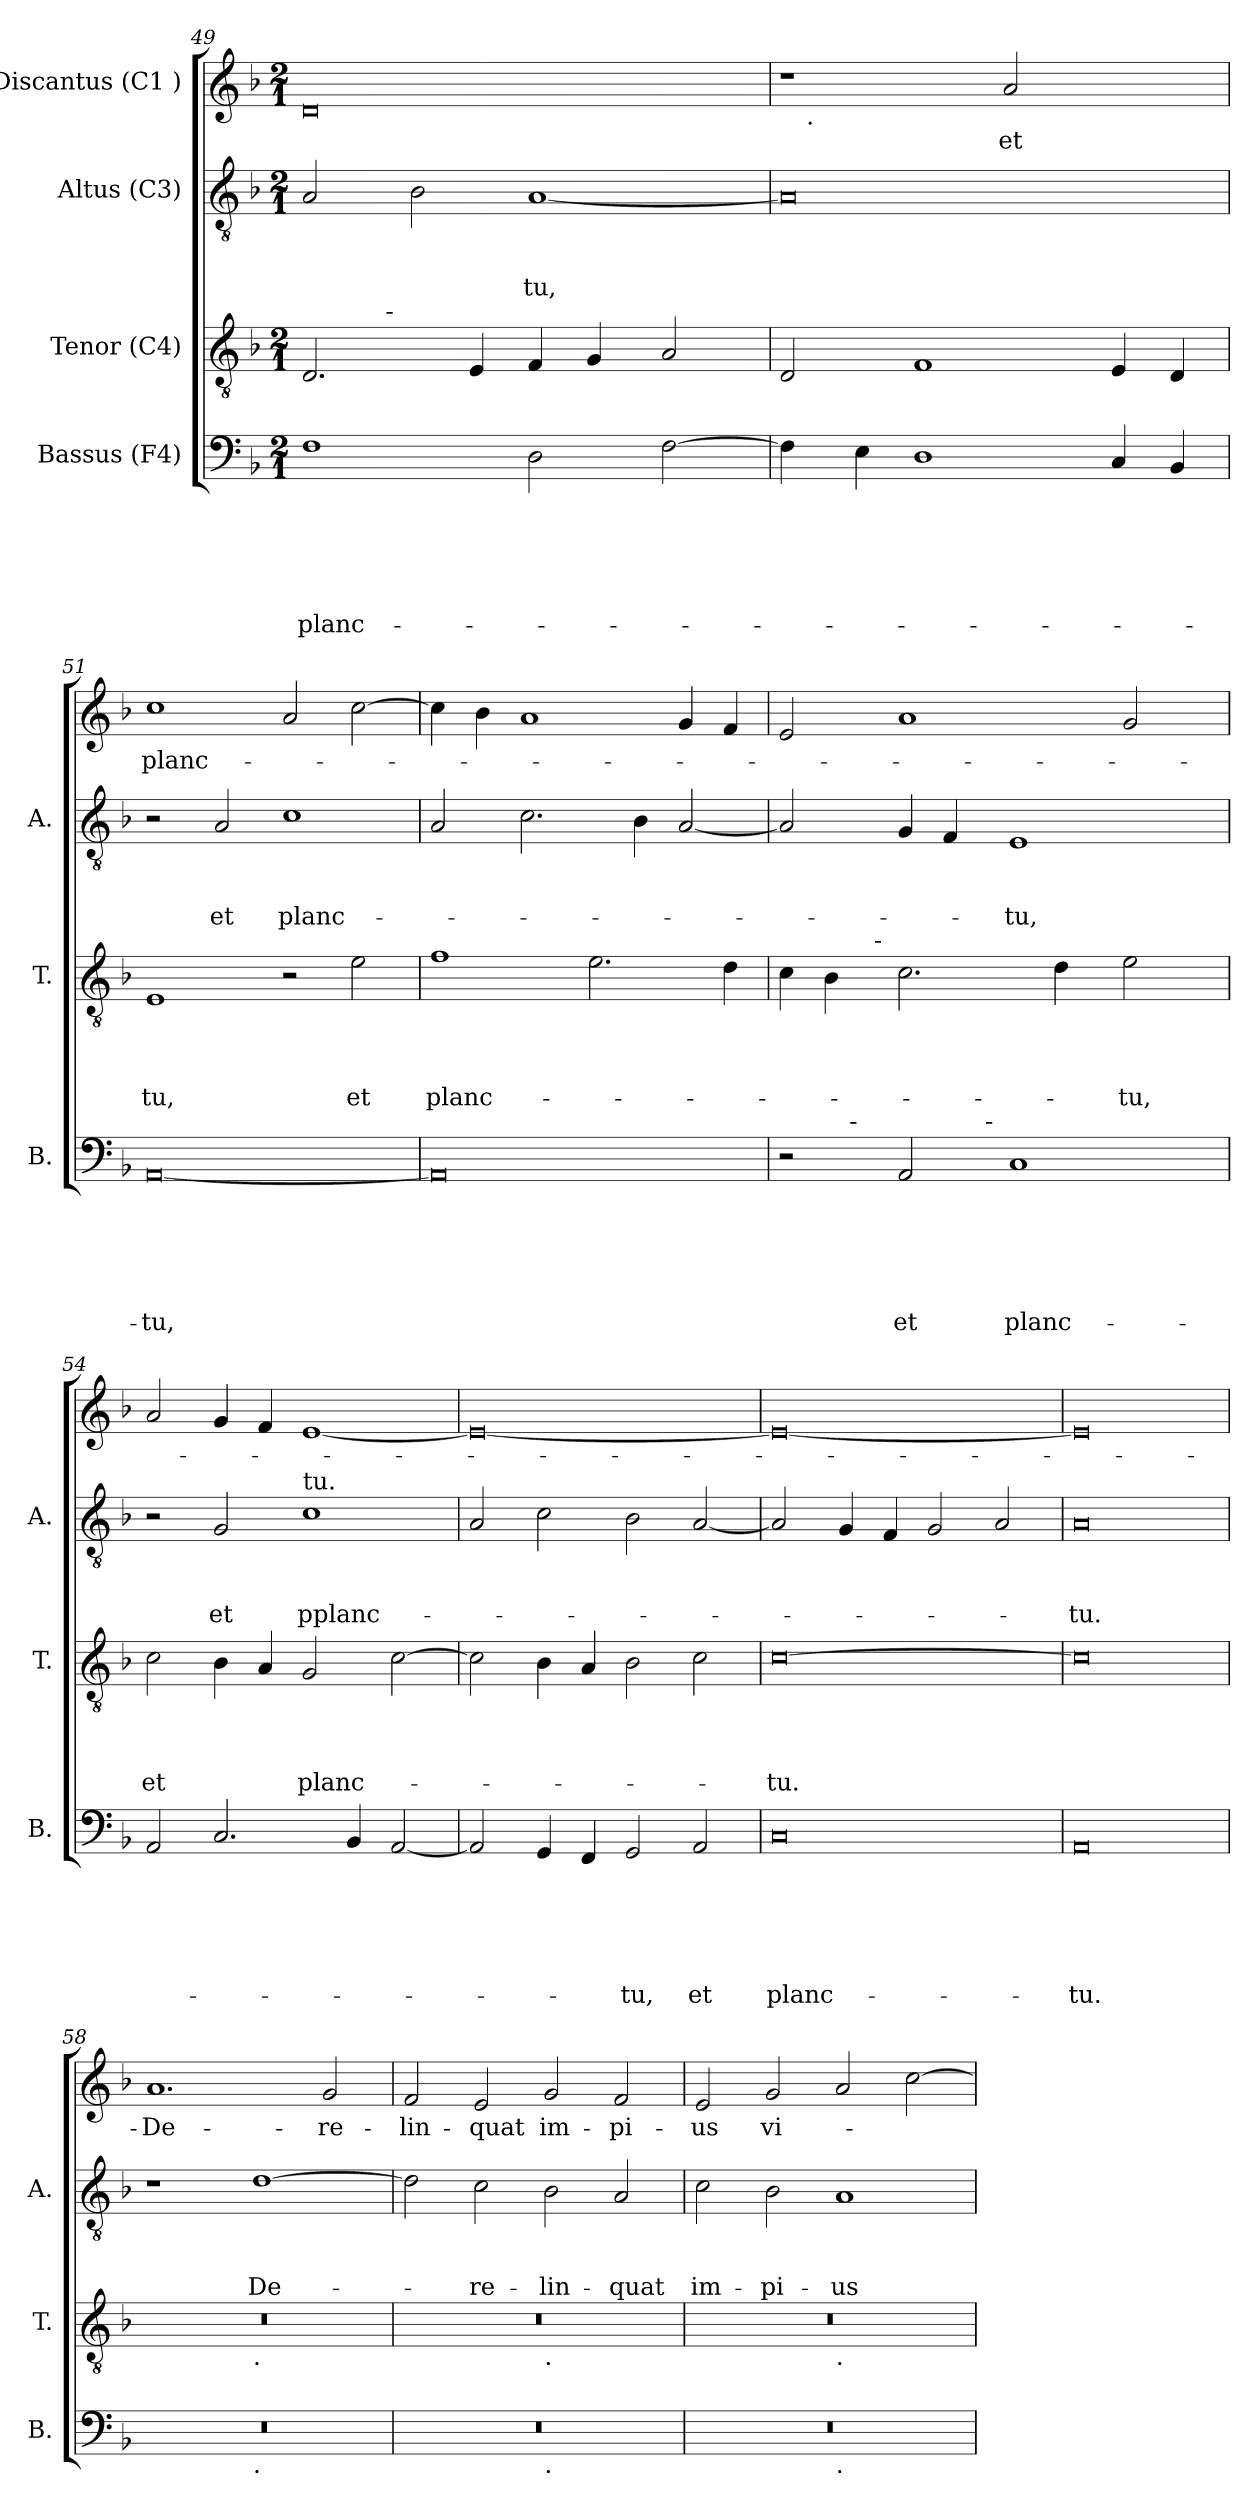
**kern	**text	**text	**text	**text	**text	**text	**kern	**text	**text	**text	**text	**kern	**text	**text	**text	**kern	**text
*part4	*part4	*part4	*part4	*part4	*part4	*part4	*part3	*part3	*part3	*part3	*part3	*part2	*part2	*part2	*part2	*part1	*part1
*staff4	*staff4	*staff4	*staff4	*staff4	*staff4	*staff4	*staff3	*staff3	*staff3	*staff3	*staff3	*staff2	*staff2	*staff2	*staff2	*staff1	*staff1
*I"Bassus (F4)	*	*	*	*	*	*	*I"Tenor (C4)	*	*	*	*	*I"Altus (C3)	*	*	*	*I"Discantus (C1 )	*
*I'B.	*	*	*	*	*	*	*I'T.	*	*	*	*	*I'A.	*	*	*	*	*
!!LO:LB:g=z
*clefF4	*	*	*	*	*	*	*clefGv2	*	*	*	*	*clefGv2	*	*	*	*clefG2	*
*k[b-]	*	*	*	*	*	*	*k[b-]	*	*	*	*	*k[b-]	*	*	*	*k[b-]	*
*F:	*	*	*	*	*	*	*F:	*	*	*	*	*F:	*	*	*	*F:	*
*M2/1	*	*	*	*	*	*	*M2/1	*	*	*	*	*M2/1	*	*	*	*M2/1	*
=49	=49	=49	=49	=49	=49	=49	=49	=49	=49	=49	=49	=49	=49	=49	=49	=49	=49
!	!	!	!	!	!	!LO:LY:b	!	!	!	!	!	!	!	!	!	!	!
*	*	*	*	*	*	*	*^	*	*	*	*	*	*	*	*	*	*
1F	.	.	.	.	.	planc-	2.D/	4..ryy	.	.	.	.	2A/	.	.	.	0d	.
!	!	!	!	!	!	!	!	!LO:TX:a:t=-	!	!	!	!	!	!	!	!	!	!
.	.	.	.	.	.	.	.	1ryy	.	.	.	.	.	.	.	.	.	.
.	.	.	.	.	.	.	.	.	.	.	.	.	2B-\	.	.	.	.	.
.	.	.	.	.	.	.	4E/	.	.	.	.	.	.	.	.	.	.	.
!	!	!	!	!	!	!	!	!	!	!	!	!	!	!	!	!LO:LY:b	!	!
2D\	.	.	.	.	.	.	4F/	.	.	.	.	.	[<1A	.	.	-tu,	.	.
.	.	.	.	.	.	.	4G/	.	.	.	.	.	.	.	.	.	.	.
.	.	.	.	.	.	.	.	2ryy	.	.	.	.	.	.	.	.	.	.
[>2F\	.	.	.	.	.	.	2A/	.	.	.	.	.	.	.	.	.	.	.
.	.	.	.	.	.	.	.	16ryy	.	.	.	.	.	.	.	.	.	.
*	*	*	*	*	*	*	*v	*v	*	*	*	*	*	*	*	*	*	*
=50	=50	=50	=50	=50	=50	=50	=50	=50	=50	=50	=50	=50	=50	=50	=50	=50	=50
*	*	*	*	*	*	*	*	*	*	*	*	*	*	*	*	*^	*
4F\]	.	.	.	.	.	.	2D/	.	.	.	.	0A]	.	.	.	1r	16ryy	.
!	!	!	!	!	!	!	!	!	!	!	!	!	!	!	!	!	!LO:TX:b:t=.	!
.	.	.	.	.	.	.	.	.	.	.	.	.	.	.	.	.	1ryy	.
4E\	.	.	.	.	.	.	.	.	.	.	.	.	.	.	.	.	.	.
1D	.	.	.	.	.	.	1F	.	.	.	.	.	.	.	.	.	.	.
!	!	!	!	!	!	!	!	!	!	!	!	!	!	!	!	!	!	!LO:LY:b
.	.	.	.	.	.	.	.	.	.	.	.	.	.	.	.	2a/	.	-et
.	.	.	.	.	.	.	.	.	.	.	.	.	.	.	.	.	2...ryy	.
4C/	.	.	.	.	.	.	4E/	.	.	.	.	.	.	.	.	2ryy	.	.
4BB-/	.	.	.	.	.	.	4D/	.	.	.	.	.	.	.	.	.	.	.
=51	=51	=51	=51	=51	=51	=51	=51	=51	=51	=51	=51	=51	=51	=51	=51	=51	=51	=51
!	!	!	!	!	!	!LO:LY:b	!	!	!	!	!LO:LY:b	!	!	!	!	!	!	!LO:LY:b
*	*	*	*	*	*	*	*	*	*	*	*	*	*	*	*	*v	*v	*
[<0AA	.	.	.	.	.	-tu,	1E	.	.	.	-tu,	2r	.	.	.	1cc	planc-
!	!	!	!	!	!	!	!	!	!	!	!	!	!	!	!LO:LY:b	!	!
.	.	.	.	.	.	.	.	.	.	.	.	2A/	.	.	et	.	.
!	!	!	!	!	!	!	!	!	!	!	!	!	!	!	!LO:LY:b	!	!
.	.	.	.	.	.	.	2r	.	.	.	.	1c	.	.	planc-	2a/	.
!	!	!	!	!	!	!	!	!	!	!	!LO:LY:b	!	!	!	!	!	!
.	.	.	.	.	.	.	2e\	.	.	.	et	.	.	.	.	[>2cc\	.
=52	=52	=52	=52	=52	=52	=52	=52	=52	=52	=52	=52	=52	=52	=52	=52	=52	=52
!	!	!	!	!	!	!	!	!	!	!	!LO:LY:b	!	!	!	!	!	!
0AA]	.	.	.	.	.	.	1f	.	.	.	planc-	2A/	.	.	.	4cc\]	.
.	.	.	.	.	.	.	.	.	.	.	.	.	.	.	.	4b-\	.
.	.	.	.	.	.	.	.	.	.	.	.	2.c\	.	.	.	1a	.
.	.	.	.	.	.	.	2.e\	.	.	.	.	.	.	.	.	.	.
.	.	.	.	.	.	.	.	.	.	.	.	4B-\	.	.	.	.	.
.	.	.	.	.	.	.	.	.	.	.	.	[<2A/	.	.	.	4g/	.
.	.	.	.	.	.	.	4d\	.	.	.	.	.	.	.	.	4f/	.
!!LO:LB:g=z
=53	=53	=53	=53	=53	=53	=53	=53	=53	=53	=53	=53	=53	=53	=53	=53	=53	=53
*^	*	*	*	*	*	*	*^	*	*	*	*	*	*	*	*	*	*
*	*^	*	*	*	*	*	*	*	*	*	*	*	*	*	*	*	*	*	*
2r	4ryy	2ryy	.	.	.	.	.	.	4c\	4ryy	.	.	.	.	2A/]	.	.	.	2e/	.
.	16.ryy	.	.	.	.	.	.	.	4B-\	8ryy	.	.	.	.	.	.	.	.	.	.
!	!LO:TX:a:t=-	!	!	!	!	!	!	!	!	!	!	!	!	!	!	!	!	!	!	!
.	1ryy	.	.	.	.	.	.	.	.	.	.	.	.	.	.	.	.	.	.	.
.	.	.	.	.	.	.	.	.	.	32ryy	.	.	.	.	.	.	.	.	.	.
!	!	!	!	!	!	!	!	!	!	!LO:TX:a:t=-	!	!	!	!	!	!	!	!	!	!
.	.	.	.	.	.	.	.	.	.	1ryy	.	.	.	.	.	.	.	.	.	.
!	!	!	!	!	!	!	!	!LO:LY:b	!	!	!	!	!	!	!	!	!	!	!	!
2AA/	.	4ryy	.	.	.	.	.	et	2.c\	.	.	.	.	.	4G/	.	.	.	1a	.
.	.	8ryy	.	.	.	.	.	.	.	.	.	.	.	.	4F/	.	.	.	.	.
.	.	32ryy	.	.	.	.	.	.	.	.	.	.	.	.	.	.	.	.	.	.
!	!	!LO:TX:a:t=-	!	!	!	!	!	!	!	!	!	!	!	!	!	!	!	!	!	!
.	.	1ryy	.	.	.	.	.	.	.	.	.	.	.	.	.	.	.	.	.	.
!	!	!	!	!	!	!	!	!LO:LY:b	!	!	!	!	!	!	!	!	!	!LO:LY:b	!	!
1C	.	.	.	.	.	.	.	planc-	.	.	.	.	.	.	1E	.	.	-tu,	.	.
.	.	.	.	.	.	.	.	.	4d\	.	.	.	.	.	.	.	.	.	.	.
.	2ryy	.	.	.	.	.	.	.	.	.	.	.	.	.	.	.	.	.	.	.
.	.	.	.	.	.	.	.	.	.	2ryy	.	.	.	.	.	.	.	.	.	.
!	!	!	!	!	!	!	!	!	!	!	!	!	!	!LO:LY:b	!	!	!	!	!	!
.	.	.	.	.	.	.	.	.	2e\	.	.	.	.	-tu,	.	.	.	.	2g/	.
.	8ryy	.	.	.	.	.	.	.	.	.	.	.	.	.	.	.	.	.	.	.
.	.	16.ryy	.	.	.	.	.	.	.	16.ryy	.	.	.	.	.	.	.	.	.	.
.	32ryy	.	.	.	.	.	.	.	.	.	.	.	.	.	.	.	.	.	.	.
=54	=54	=54	=54	=54	=54	=54	=54	=54	=54	=54	=54	=54	=54	=54	=54	=54	=54	=54	=54	=54
!	!	!	!	!	!	!	!	!	!	!	!	!	!	!LO:LY:b	!	!	!	!	!	!
*v	*v	*v	*	*	*	*	*	*	*	*	*	*	*	*	*	*	*	*	*	*
*	*	*	*	*	*	*	*v	*v	*	*	*	*	*	*	*	*	*	*
2AA/	.	.	.	.	.	.	2c\	.	.	.	et	2r	.	.	.	2a/	.
!	!	!	!	!	!	!	!	!	!	!	!	!	!	!	!LO:LY:b	!	!
2.C/	.	.	.	.	.	.	4B-\	.	.	.	.	2G/	.	.	et	4g/	.
.	.	.	.	.	.	.	4A/	.	.	.	.	.	.	.	.	4f/	.
!	!	!	!	!	!	!	!	!	!	!	!	!LO:TX:a:t=tu.	!	!	!	!	!
!	!	!	!	!	!	!	!	!	!	!	!LO:LY:b	!	!	!	!LO:LY:b	!	!
.	.	.	.	.	.	.	2G/	.	.	.	planc-	1c	.	.	pplanc-	[<1e	.
4BB-/	.	.	.	.	.	.	.	.	.	.	.	.	.	.	.	.	.
[<2AA/	.	.	.	.	.	.	[>2c\	.	.	.	.	.	.	.	.	.	.
=55	=55	=55	=55	=55	=55	=55	=55	=55	=55	=55	=55	=55	=55	=55	=55	=55	=55
2AA/]	.	.	.	.	.	.	2c\]	.	.	.	.	2A/	.	.	.	0e_	.
4GG/	.	.	.	.	.	.	4B-\	.	.	.	.	2c\	.	.	.	.	.
4FF/	.	.	.	.	.	.	4A/	.	.	.	.	.	.	.	.	.	.
!	!	!	!	!	!	!LO:LY:b	!	!	!	!	!	!	!	!	!	!	!
2GG/	.	.	.	.	.	-tu,	2B-\	.	.	.	.	2B-\	.	.	.	.	.
!	!	!	!	!	!	!LO:LY:b	!	!	!	!	!	!	!	!	!	!	!
2AA/	.	.	.	.	.	et	2c\	.	.	.	.	[<2A/	.	.	.	.	.
=56	=56	=56	=56	=56	=56	=56	=56	=56	=56	=56	=56	=56	=56	=56	=56	=56	=56
!	!	!	!	!	!	!LO:LY:b	!	!	!	!	!LO:LY:b	!	!	!	!	!	!
0C	.	.	.	.	.	planc-	[>0c	.	.	.	-tu.	2A/]	.	.	.	0e_	.
.	.	.	.	.	.	.	.	.	.	.	.	4G/	.	.	.	.	.
.	.	.	.	.	.	.	.	.	.	.	.	4F/	.	.	.	.	.
.	.	.	.	.	.	.	.	.	.	.	.	2G/	.	.	.	.	.
.	.	.	.	.	.	.	.	.	.	.	.	2A/	.	.	.	.	.
=57	=57	=57	=57	=57	=57	=57	=57	=57	=57	=57	=57	=57	=57	=57	=57	=57	=57
!	!	!	!	!	!	!LO:LY:b	!	!	!	!	!	!	!	!	!LO:LY:b	!	!
0AA	.	.	.	.	.	-tu.	0c]	.	.	.	.	0A	.	.	-tu.	0e]	.
!!LO:PB:g=z
=58	=58	=58	=58	=58	=58	=58	=58	=58	=58	=58	=58	=58	=58	=58	=58	=58	=58
!	!	!	!	!	!	!	!	!	!	!	!	!	!	!	!	!	!LO:LY:b
*^	*	*	*	*	*	*	*^	*	*	*	*	*	*	*	*	*	*
0r	1ryy	.	.	.	.	.	.	0r	1ryy	.	.	.	.	1r	.	.	.	1.a	-De-
!	!	!	!	!	!	!	!	!	!LO:TX:b:t=.	!	!	!	!	!	!	!	!	!	!
!	!LO:TX:b:t=.	!	!	!	!	!	!	!	!	!	!	!	!	!	!	!	!	!	!
!	!	!	!	!	!	!	!	!	!	!	!	!	!	!	!	!	!LO:LY:b	!	!
.	1ryy	.	.	.	.	.	.	.	1ryy	.	.	.	.	[>1d	.	.	De-	.	.
!	!	!	!	!	!	!	!	!	!	!	!	!	!	!	!	!	!	!	!LO:LY:b
.	.	.	.	.	.	.	.	.	.	.	.	.	.	.	.	.	.	2g/	-re-
=59	=59	=59	=59	=59	=59	=59	=59	=59	=59	=59	=59	=59	=59	=59	=59	=59	=59	=59	=59
!	!	!	!	!	!	!	!	!	!	!	!	!	!	!	!	!	!	!	!LO:LY:b
0r	1ryy	.	.	.	.	.	.	0r	1ryy	.	.	.	.	2d\]	.	.	.	2f/	-lin-
!	!	!	!	!	!	!	!	!	!	!	!	!	!	!	!	!	!LO:LY:b	!	!LO:LY:b
.	.	.	.	.	.	.	.	.	.	.	.	.	.	2c\	.	.	-re-	2e/	-quat
!	!	!	!	!	!	!	!	!	!LO:TX:b:t=.	!	!	!	!	!	!	!	!	!	!
!	!LO:TX:b:t=.	!	!	!	!	!	!	!	!	!	!	!	!	!	!	!	!	!	!
!	!	!	!	!	!	!	!	!	!	!	!	!	!	!	!	!	!LO:LY:b	!	!LO:LY:b
.	1ryy	.	.	.	.	.	.	.	1ryy	.	.	.	.	2B-\	.	.	-lin-	2g/	im-
!	!	!	!	!	!	!	!	!	!	!	!	!	!	!	!	!	!LO:LY:b	!	!LO:LY:b
.	.	.	.	.	.	.	.	.	.	.	.	.	.	2A/	.	.	-quat	2f/	-pi-
=60	=60	=60	=60	=60	=60	=60	=60	=60	=60	=60	=60	=60	=60	=60	=60	=60	=60	=60	=60
!	!	!	!	!	!	!	!	!	!	!	!	!	!	!	!	!	!LO:LY:b	!	!LO:LY:b
0r	1ryy	.	.	.	.	.	.	0r	1ryy	.	.	.	.	2c\	.	.	im-	2e/	-us
!	!	!	!	!	!	!	!	!	!	!	!	!	!	!	!	!	!LO:LY:b	!	!LO:LY:b
.	.	.	.	.	.	.	.	.	.	.	.	.	.	2B-\	.	.	-pi-	2g/	vi-
!	!	!	!	!	!	!	!	!	!LO:TX:b:t=.	!	!	!	!	!	!	!	!	!	!
!	!LO:TX:b:t=.	!	!	!	!	!	!	!	!	!	!	!	!	!	!	!	!	!	!
!	!	!	!	!	!	!	!	!	!	!	!	!	!	!	!	!	!LO:LY:b	!	!
.	1ryy	.	.	.	.	.	.	.	1ryy	.	.	.	.	1A	.	.	-us	2a/	.
.	.	.	.	.	.	.	.	.	.	.	.	.	.	.	.	.	.	[>2cc\	.
*v	*v	*	*	*	*	*	*	*	*	*	*	*	*	*	*	*	*	*	*
*	*	*	*	*	*	*	*v	*v	*	*	*	*	*	*	*	*	*	*
=	=	=	=	=	=	=	=	=	=	=	=	=	=	=	=	=	=
*-	*-	*-	*-	*-	*-	*-	*-	*-	*-	*-	*-	*-	*-	*-	*-	*-	*-
